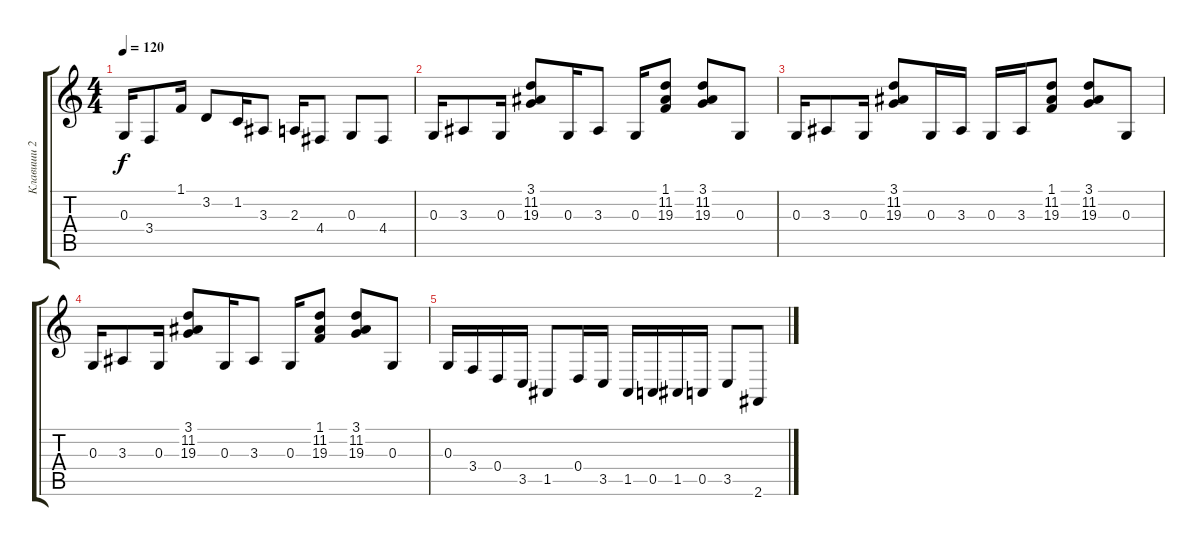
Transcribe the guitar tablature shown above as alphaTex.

\track ("Клавиши 2" "Клавиши 2") {instrument acousticgrandpiano}
\staff {score tabs}
\tuning (E4 B3 G3 D3 A2 E2) {hide}
\ts (4 4)
\tempo 120
\clef g2
\ks c
0.3.16{dy f} 3.4.8 1.1.16 3.2.8 1.2.16 3.3.8 2.3.16 4.4.8 0.3.8 4.4.8 |
0.3.16{volume 0} 3.3.8 0.3.16 (3.1 11.2 19.3).8 0.3.16 3.3.8 0.3.16 (1.1 11.2 19.3).8 (3.1 11.2 19.3).8 0.3.8 |
0.3.16 3.3.8 0.3.16 (3.1 11.2 19.3).8 0.3.16 3.3.16 0.3.16 3.3.16 (1.1 11.2 19.3).8 (3.1 11.2 19.3).8 0.3.8 |
0.3.16 3.3.8 0.3.16 (3.1 11.2 19.3).8 0.3.16 3.3.8 0.3.16 (1.1 11.2 19.3).8 (3.1 11.2 19.3).8 0.3.8 |
0.3.16 3.4.16 0.4.16 3.5.16 1.5.8 0.4.16 3.5.16 1.5.16 0.5.16 1.5.16 0.5.16 3.5.8 2.6.8
